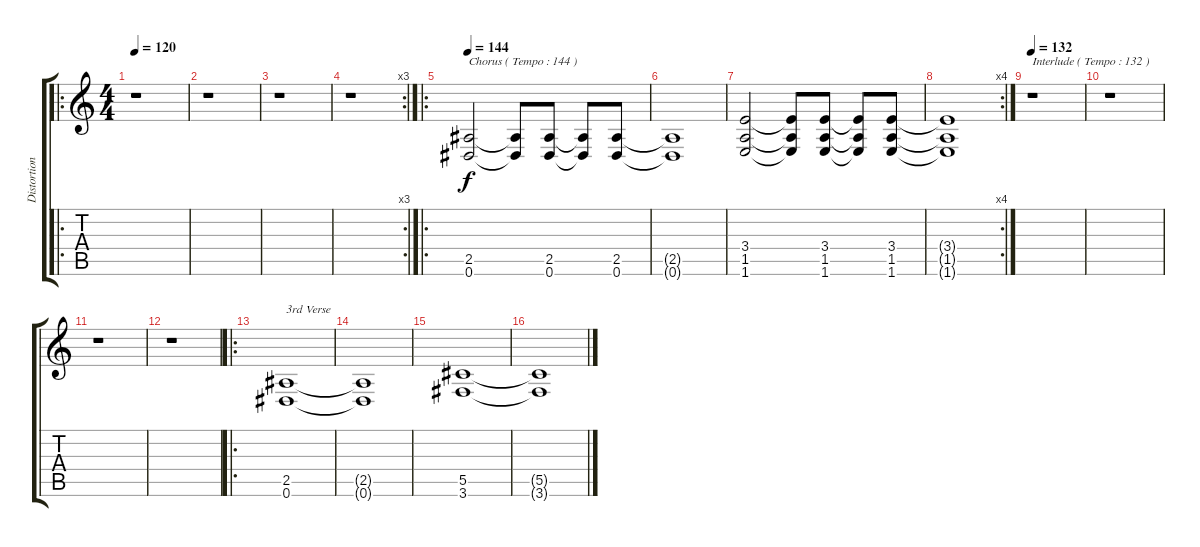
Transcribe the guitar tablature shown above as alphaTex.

\track ("Distortion Guitar I" "Distortion") {instrument distortionguitar}
\staff {score tabs}
\tuning (Eb4 Bb3 Gb3 Db3 Ab2 Eb2) {hide}
\ro
\ts (4 4)
\tempo 120
\clef g2
\ks c
r.1{dy f} |
r.1 |
r.1 |
\rc 3
r.1 |
\ro
\tempo 144
(2.5 0.6).2{txt "Chorus ( Tempo : 144 )"} (2.5{t} 0.6{t}).8 (2.5 0.6).8 (2.5{t} 0.6{t}).8 (2.5 0.6).8 |
(2.5{t} 0.6{t}).1 |
(3.4 1.5 1.6).2 (3.4{t} 1.5{t} 1.6{t}).8 (3.4 1.5 1.6).8 (3.4{t} 1.5{t} 1.6{t}).8 (3.4 1.5 1.6).8 |
\rc 4
(3.4{t} 1.5{t} 1.6{t}).1 |
\tempo 132
r.1{txt "Interlude ( Tempo : 132 )"} |
r.1 |
r.1 |
r.1 |
\ro
(2.5 0.6).1{txt "3rd Verse"} |
(2.5{t} 0.6{t}).1 |
(5.5 3.6).1 |
(5.5{t} 3.6{t}).1
